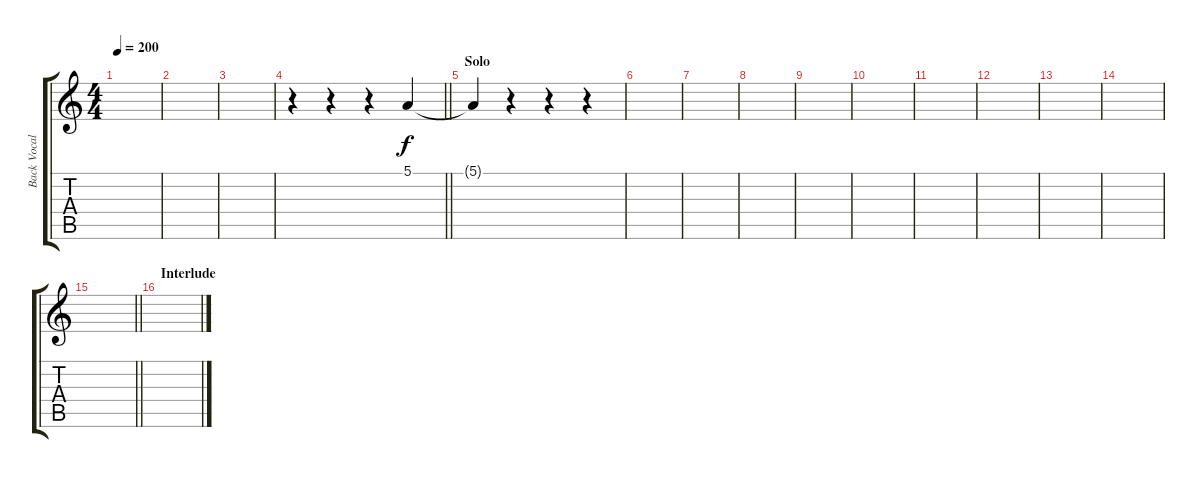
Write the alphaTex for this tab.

\track ("Back Vocals" "Back Vocal") {instrument tenorsax}
\staff {score tabs}
\tuning (E4 B3 G3 D3 A2 E2) {hide}
\ts (4 4)
\tempo 200
\clef g2
\ks c
|
|
|
\barLineRight lightlight
r.4 r.4 r.4 5.1.4 |
\section ("" "Solo")
5.1{t}.4 r.4 r.4 r.4 |
|
|
|
|
|
|
|
|
|
\barLineRight lightlight
|
\section ("" "Interlude")
